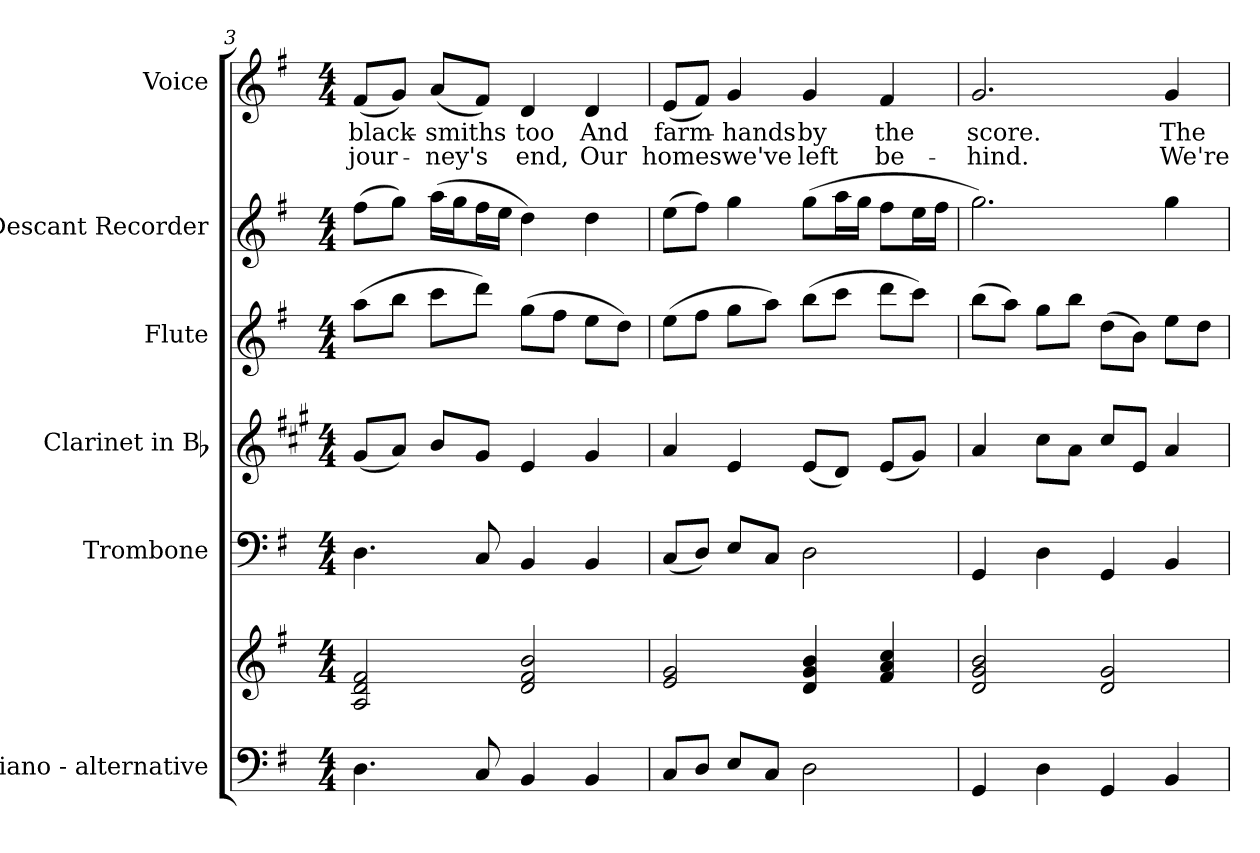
**kern	**kern	**kern	**kern	**kern	**kern	**kern	**text	**text
*part6	*part6	*part5	*part4	*part3	*part2	*part1	*part1	*part1
*staff7	*staff6	*staff5	*staff4	*staff3	*staff2	*staff1	*staff1	*staff1
*I"Piano - alternative	*	*I"Trombone	*I"Clarinet in Bb	*I"Flute	*I"Descant Recorder	*I"Voice	*	*
*I'Pno.	*	*I'Tbn.	*I'Cl.	*I'Fl.	*I'D. Rec.	*I'Voice	*	*
*clefF4	*clefG2	*clefF4	*clefG2	*clefG2	*clefG2	*clefG2	*	*
*	*	*	*ITrd1c2	*	*ITrd-7c-12	*	*	*
*k[f#]	*k[f#]	*k[f#]	*k[f#]	*k[f#]	*k[f#]	*k[f#]	*	*
*G:	*G:	*G:	*G:	*G:	*G:	*G:	*	*
*M4/4	*M4/4	*M4/4	*M4/4	*M4/4	*M4/4	*M4/4	*	*
=3	=3	=3	=3	=3	=3	=3	=3	=3
!	!	!	!	!	!	!	!LO:LY:b:color=#000000	!LO:LY:b:color=#000000
4.Di\	2Ai/ 2di 2f#i	4.Di\	(8f#i/L	(8aai\L	(8fff#i\L	(8f#i/L	black-	jour-
.	.	.	8gi/J)	8bbi\J	8gggi\J)	8gi/J)	.	.
!	!	!	!	!	!	!	!LO:LY:b:color=#000000	!LO:LY:b:color=#000000
.	.	.	8ai/L	8ccci\L	(16aaai\LL	(8ai/L	-smiths	-ney's
.	.	.	.	.	16gggi\J	.	.	.
8Ci/	.	8Ci/	8f#i/J	8dddi\J)	16fff#i\L	8f#i/J)	.	.
.	.	.	.	.	16eeei\JJ	.	.	.
!	!	!	!	!	!	!	!LO:LY:b:color=#000000	!LO:LY:b:color=#000000
4BBi/	2di/ 2f#i 2bi	4BBi/	4di/	(8ggi\L	4dddi\)	4di/	too	end,
.	.	.	.	8ff#i\J	.	.	.	.
!	!	!	!	!	!	!	!LO:LY:b:color=#000000	!LO:LY:b:color=#000000
4BBi/	.	4BBi/	4f#i/	8eei\L	4dddi\	4di/	And	Our
.	.	.	.	8ddi\J)	.	.	.	.
=4	=4	=4	=4	=4	=4	=4	=4	=4
!	!	!	!	!	!	!	!LO:LY:b:color=#000000	!LO:LY:b:color=#000000
8Ci/L	2ei/ 2gi	(8Ci/L	4gi/	(8eei\L	(8eeei\L	(8ei/L	farm-	homes
8Di/J	.	8Di/J)	.	8ff#i\J	8fff#i\J)	8f#i/J)	.	.
!	!	!	!	!	!	!	!LO:LY:b:color=#000000	!LO:LY:b:color=#000000
8Ei/L	.	8Ei/L	4di/	8ggi\L	4gggi\	4gi/	-hands	we've
8Ci/J	.	8Ci/J	.	8aai\J)	.	.	.	.
!	!	!	!	!	!	!	!LO:LY:b:color=#000000	!LO:LY:b:color=#000000
2Di\	4di/ 4gi 4bi	2Di\	(8di/L	(8bbi\L	(8gggi\L	4gi/	by	left
.	.	.	8ci/J)	8ccci\J	16aaai\L	.	.	.
.	.	.	.	.	16gggi\JJ	.	.	.
!	!	!	!	!	!	!	!LO:LY:b:color=#000000	!LO:LY:b:color=#000000
.	4f#i/ 4ai 4cci	.	(8di/L	8dddi\L	8fff#i\L	4f#i/	the	be-
.	.	.	8f#i/J)	8ccci\J)	16eeei\L	.	.	.
.	.	.	.	.	16fff#i\JJ	.	.	.
!!LO:LB:g=z
=5	=5	=5	=5	=5	=5	=5	=5	=5
!	!	!	!	!	!	!	!LO:LY:b:color=#000000	!LO:LY:b:color=#000000
4GGi/	2di/ 2gi 2bi	4GGi/	4gi/	(8bbi\L	2.gggi\)	2.gi/	score.	-hind.
.	.	.	.	8aai\J)	.	.	.	.
4Di\	.	4Di\	8bi\L	8ggi\L	.	.	.	.
.	.	.	8gi\J	8bbi\J	.	.	.	.
4GGi/	2di/ 2gi	4GGi/	8bi/L	(8ddi\L	.	.	.	.
.	.	.	8di/J	8bi\J)	.	.	.	.
!	!	!	!	!	!	!	!LO:LY:b:color=#000000	!LO:LY:b:color=#000000
4BBi/	.	4BBi/	4gi/	8eei\L	4gggi\	4gi/	The	We're
.	.	.	.	8ddi\J	.	.	.	.
=	=	=	=	=	=	=	=	=
*-	*-	*-	*-	*-	*-	*-	*-	*-
